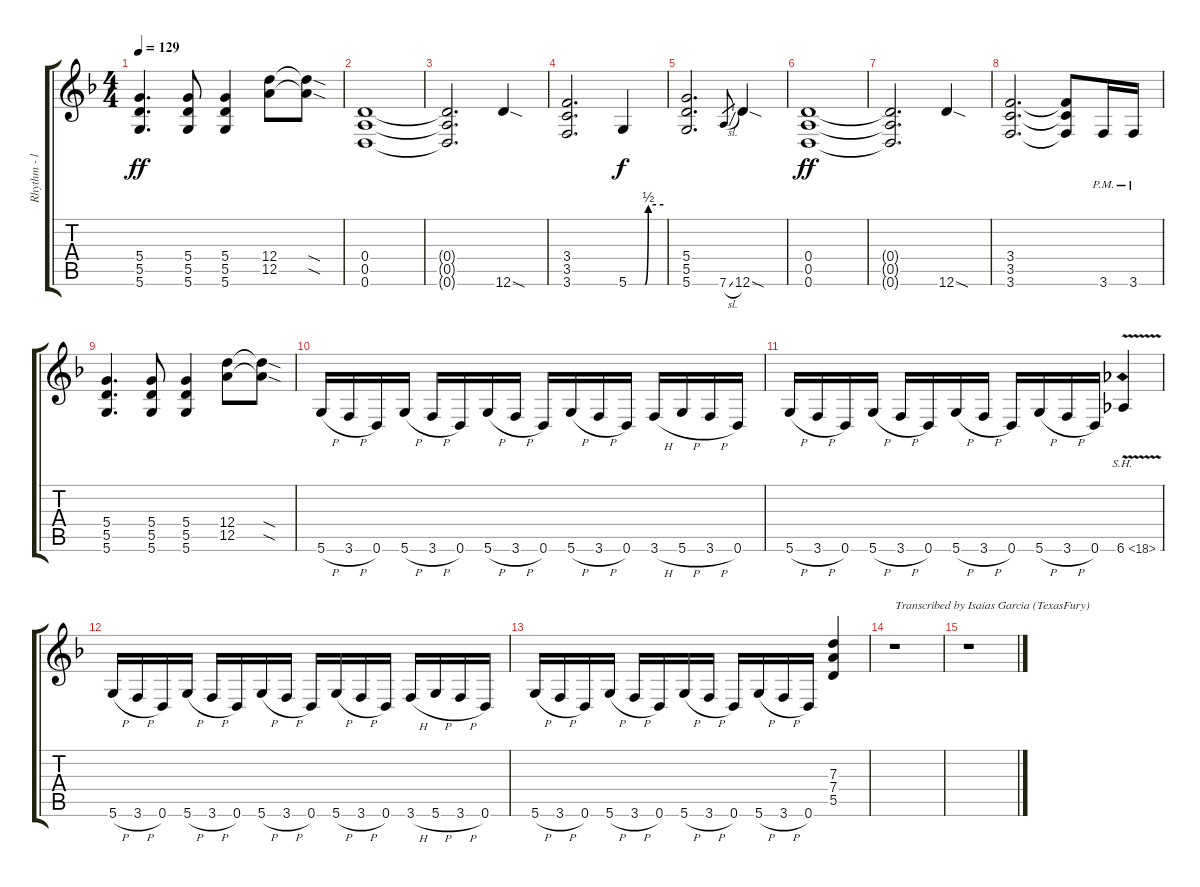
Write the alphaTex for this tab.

\track ("Rhythm - left" "Rhythm - l") {instrument distortionguitar}
\staff {score tabs}
\tuning (E4 B3 G3 D3 A2 D2) {hide}
\ts (4 4)
\tempo 129
\clef g2
\ks dminor
(5.4 5.5 5.6).4{d dy ff} (5.4 5.5 5.6).8 (5.4 5.5 5.6).4 (12.4 12.5).8 (12.4{sod t} 12.5{sod t}).8 |
(0.4 0.5 0.6).1 |
(0.4{t} 0.5{t} 0.6{t}).2{d} 12.6{sod}.4 |
(3.4 3.5 3.6).2{d} 5.6{be (custom 0 0 28 0 34 2 60 2)}.4{dy f} |
(5.4 5.5 5.6).2{d} 7.6{sl}.8{gr} 12.6{sod}.4 |
(0.4 0.5 0.6).1{dy ff} |
(0.4{t} 0.5{t} 0.6{t}).2{d} 12.6{sod}.4 |
(3.4 3.5 3.6).2{d} (3.4{t} 3.5{t} 3.6{t}).8 3.6{pm}.16 3.6{pm}.16 |
(5.4 5.5 5.6).4{d} (5.4 5.5 5.6).8 (5.4 5.5 5.6).4 (12.4 12.5).8 (12.4{sod t} 12.5{sod t}).8 |
5.6{h}.16 3.6{h}.16 0.6.16 5.6{h}.16 3.6{h}.16 0.6.16 5.6{h}.16 3.6{h}.16 0.6.16 5.6{h}.16 3.6{h}.16 0.6.16 3.6{h}.16 5.6{h}.16 3.6{h}.16 0.6.16 |
5.6{h}.16 3.6{h}.16 0.6.16 5.6{h}.16 3.6{h}.16 0.6.16 5.6{h}.16 3.6{h}.16 0.6.16 5.6{h}.16 3.6{h}.16 0.6.16 6.6{sh 12 v}.4 |
5.6{h}.16 3.6{h}.16 0.6.16 5.6{h}.16 3.6{h}.16 0.6.16 5.6{h}.16 3.6{h}.16 0.6.16 5.6{h}.16 3.6{h}.16 0.6.16 3.6{h}.16 5.6{h}.16 3.6{h}.16 0.6.16 |
5.6{h}.16 3.6{h}.16 0.6.16 5.6{h}.16 3.6{h}.16 0.6.16 5.6{h}.16 3.6{h}.16 0.6.16 5.6{h}.16 3.6{h}.16 0.6.16 (7.3 7.4 5.5).4 |
r.1{txt "Transcribed by Isaias Garcia (TexasFury)"} |
r.1
